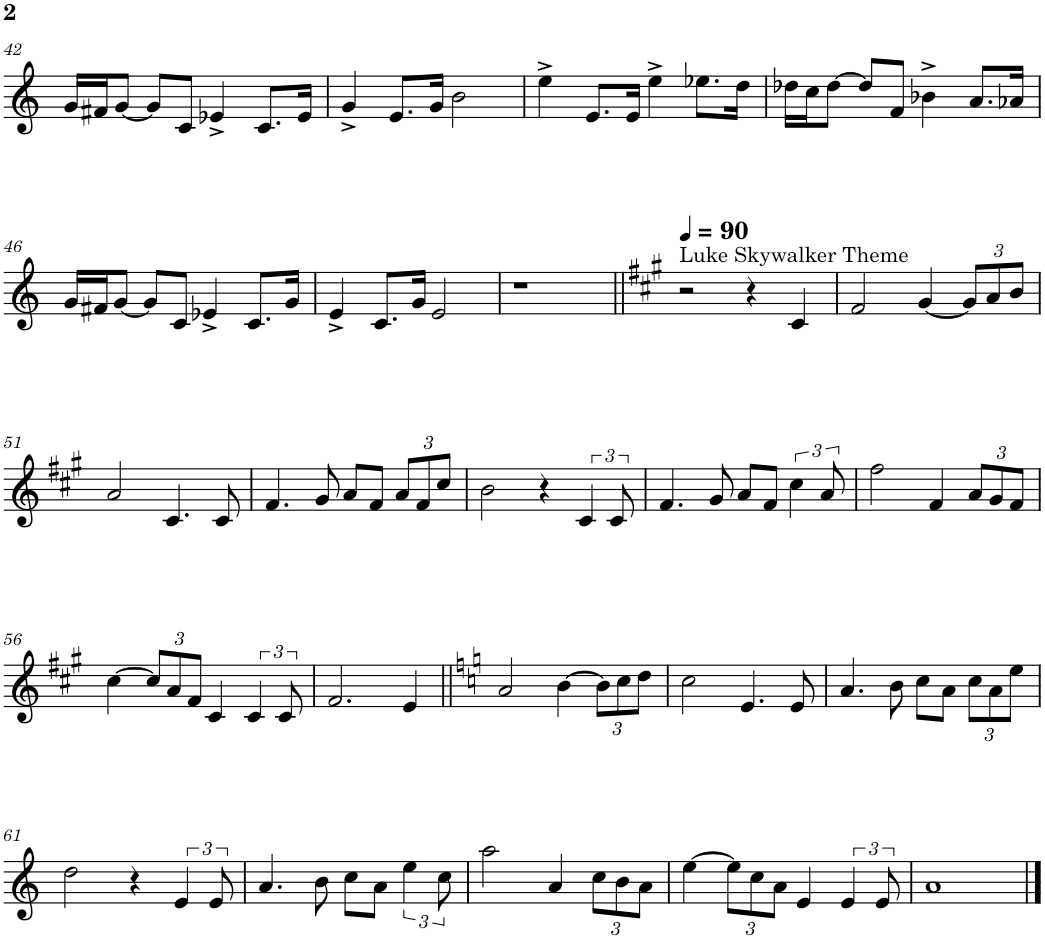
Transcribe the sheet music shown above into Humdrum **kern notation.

**kern
*part1
*staff1
*I"Trompete
*I'Tpt.
!!LO:PB:g=z
*clefG2
*Trd1c2
*k[]
*M4/4
=42
16g/LL
16f#X/J
[8g/J
8g/L]
8c/J
4e-X^/
8.c/L
16e-/Jk
=43
4g^/
8.e/L
16g/Jk
2b\
=44
4ee^\
8.e/L
16e/Jk
4ee^\
8.ee-X\L
16dd\Jk
=45
16dd-X\LL
16cc\J
[8dd-\J
8dd-/L]
8f/J
4b-X^\
8.a/L
16a-X/Jk
!!LO:LB:g=z
=46
16g/LL
16f#X/J
[8g/J
8g/L]
8c/J
4e-X^/
8.c/L
16g/Jk
=47
4e^/
8.c/L
16g/Jk
2e/
=48
1r
=49||
*k[f#c#g#]
*MM90
!LO:TX:a:t=Luke Skywalker Theme
2r
4r
4c#/
=50
2f#/
[4g#/
*Xbrackettup
12g#/L]
12a/
12b/J
!!LO:LB:g=z
=51
2a/
4.c#/
8c#/
=52
4.f#/
8g#/
8a/L
8f#/J
12a/L
12f#/
12cc#/J
=53
2b\
4r
*brackettup
6c#/
12c#/
=54
4.f#/
8g#/
8a/L
8f#/J
6cc#\
12a/
=55
2ff#\
4f#/
*Xbrackettup
12a/L
12g#/
12f#/J
!!LO:LB:g=z
=56
[4cc#\
12cc#/L]
12a/
12f#/J
4c#/
*brackettup
6c#/
12c#/
=57
2.f#/
4e/
=58||
*k[]
2a/
[4b\
*Xbrackettup
12b\L]
12cc\
12dd\J
=59
2cc\
4.e/
8e/
=60
4.a/
8b\
8cc\L
8a\J
12cc\L
12a\
12ee\J
!!LO:LB:g=z
=61
2dd\
4r
*brackettup
6e/
12e/
=62
4.a/
8b\
8cc\L
8a\J
6ee\
12cc\
=63
2aa\
4a/
*Xbrackettup
12cc\L
12b\
12a\J
=64
[4ee\
12ee\L]
12cc\
12a\J
4e/
*brackettup
6e/
12e/
=65
1a
==
*-
